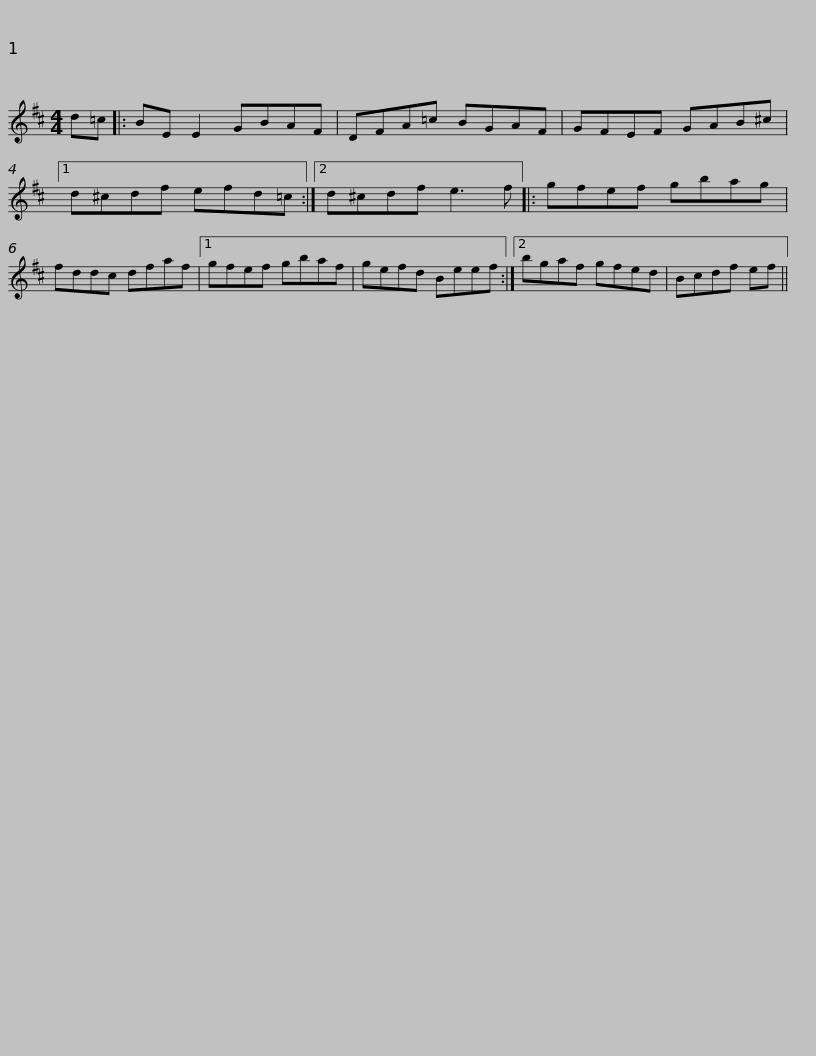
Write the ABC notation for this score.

X:1
L:1/8
M:4/4
I:linebreak $
K:D
V:1 treble
V:1
 d=c |: BE E2 GBAF | DFA=c BGAF | GFEF GAB^c |1 d^cdf efd=c :|2$ %5
 d^cdf e3 f |: gfef gbag | fddc dfaf |1 gfef gbaf | gefd Beef :|2$ %10
 bgaf gfed | Bcdf ef || %12
